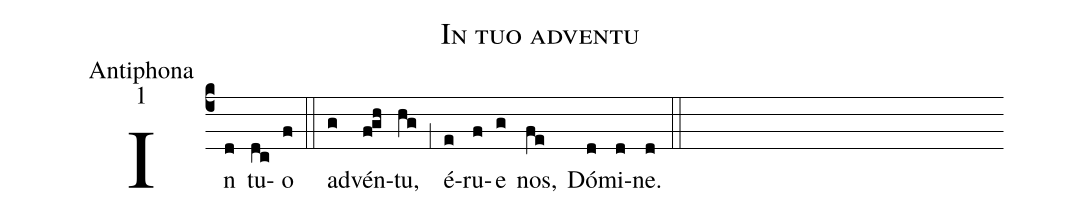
name:In tuo adventu;
office-part:Antiphona;
mode:1;
%%
(c4) In(d) tu(dc)o(f) (::) ad(g)vén(f!gh)tu,(hg) (;1) é(e)ru(f)e(g) nos,(fe) Dó(d)mi(d)ne.(d) (::)
